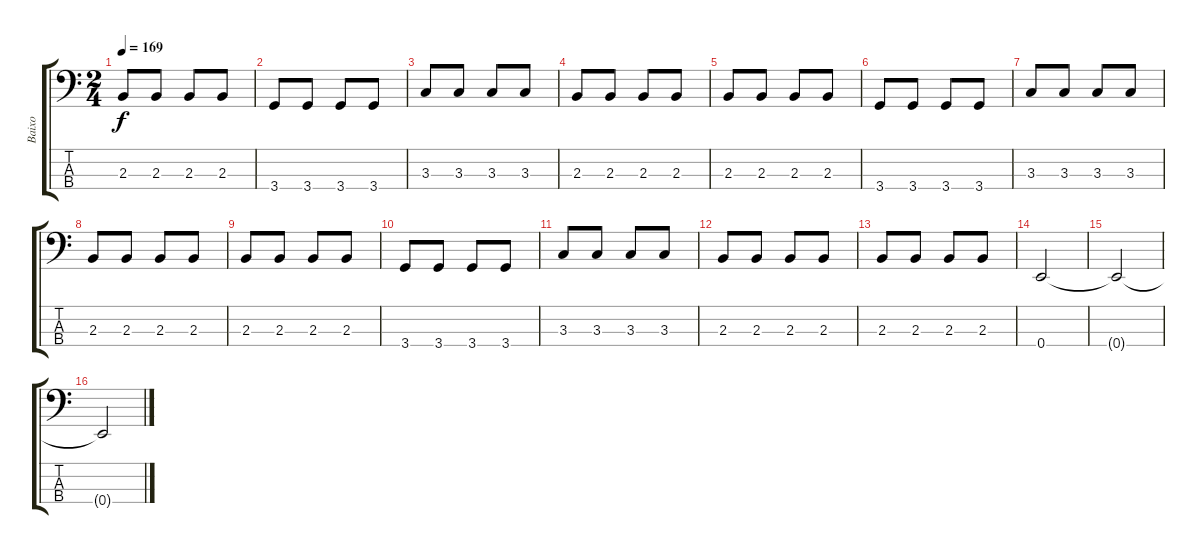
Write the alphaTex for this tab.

\track ("Baixo" "Baixo") {instrument electricbassfinger}
\staff {score tabs}
\tuning (G2 D2 A1 E1) {hide}
\ts (2 4)
\tempo 169
\clef f4
\ks c
2.3.8{dy f} 2.3.8 2.3.8 2.3.8 |
3.4.8 3.4.8 3.4.8 3.4.8 |
3.3.8 3.3.8 3.3.8 3.3.8 |
2.3.8 2.3.8 2.3.8 2.3.8 |
2.3.8 2.3.8 2.3.8 2.3.8 |
3.4.8 3.4.8 3.4.8 3.4.8 |
3.3.8 3.3.8 3.3.8 3.3.8 |
2.3.8 2.3.8 2.3.8 2.3.8 |
2.3.8 2.3.8 2.3.8 2.3.8 |
3.4.8 3.4.8 3.4.8 3.4.8 |
3.3.8 3.3.8 3.3.8 3.3.8 |
2.3.8 2.3.8 2.3.8 2.3.8 |
2.3.8 2.3.8 2.3.8 2.3.8 |
0.4.2 |
0.4{t}.2 |
0.4{t}.2
